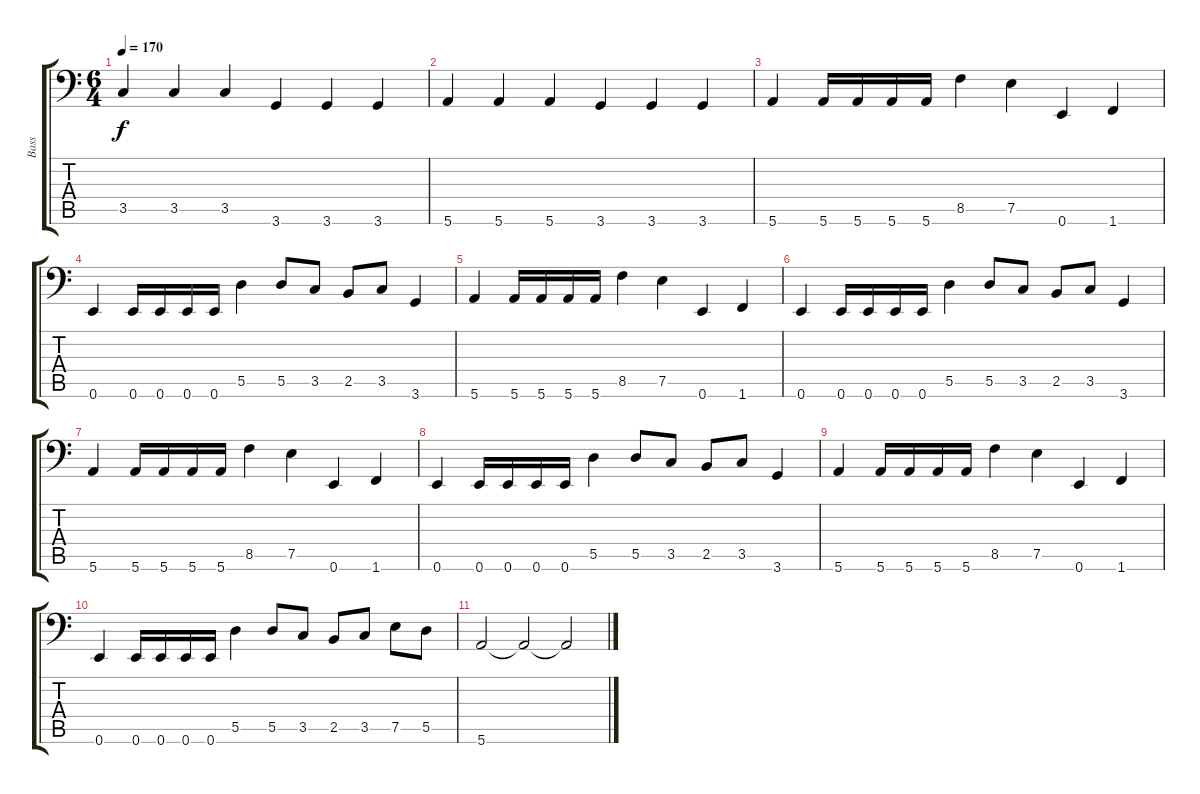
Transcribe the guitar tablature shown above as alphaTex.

\track ("Bass" "Bass") {instrument electricbasspick}
\staff {score tabs}
\tuning (E3 B2 G2 D2 A1 E1) {hide}
\ts (6 4)
\tempo 170
\clef f4
\ks c
3.5.4{dy f} 3.5.4 3.5.4 3.6.4 3.6.4 3.6.4 |
5.6.4 5.6.4 5.6.4 3.6.4 3.6.4 3.6.4 |
5.6.4 5.6.16 5.6.16 5.6.16 5.6.16 8.5.4 7.5.4 0.6.4 1.6.4 |
0.6.4 0.6.16 0.6.16 0.6.16 0.6.16 5.5.4 5.5.8 3.5.8 2.5.8 3.5.8 3.6.4 |
5.6.4 5.6.16 5.6.16 5.6.16 5.6.16 8.5.4 7.5.4 0.6.4 1.6.4 |
0.6.4 0.6.16 0.6.16 0.6.16 0.6.16 5.5.4 5.5.8 3.5.8 2.5.8 3.5.8 3.6.4 |
5.6.4 5.6.16 5.6.16 5.6.16 5.6.16 8.5.4 7.5.4 0.6.4 1.6.4 |
0.6.4 0.6.16 0.6.16 0.6.16 0.6.16 5.5.4 5.5.8 3.5.8 2.5.8 3.5.8 3.6.4 |
5.6.4 5.6.16 5.6.16 5.6.16 5.6.16 8.5.4 7.5.4 0.6.4 1.6.4 |
0.6.4 0.6.16 0.6.16 0.6.16 0.6.16 5.5.4 5.5.8 3.5.8 2.5.8 3.5.8 7.5.8 5.5.8 |
5.6.2 5.6{t}.2 5.6{t}.2
